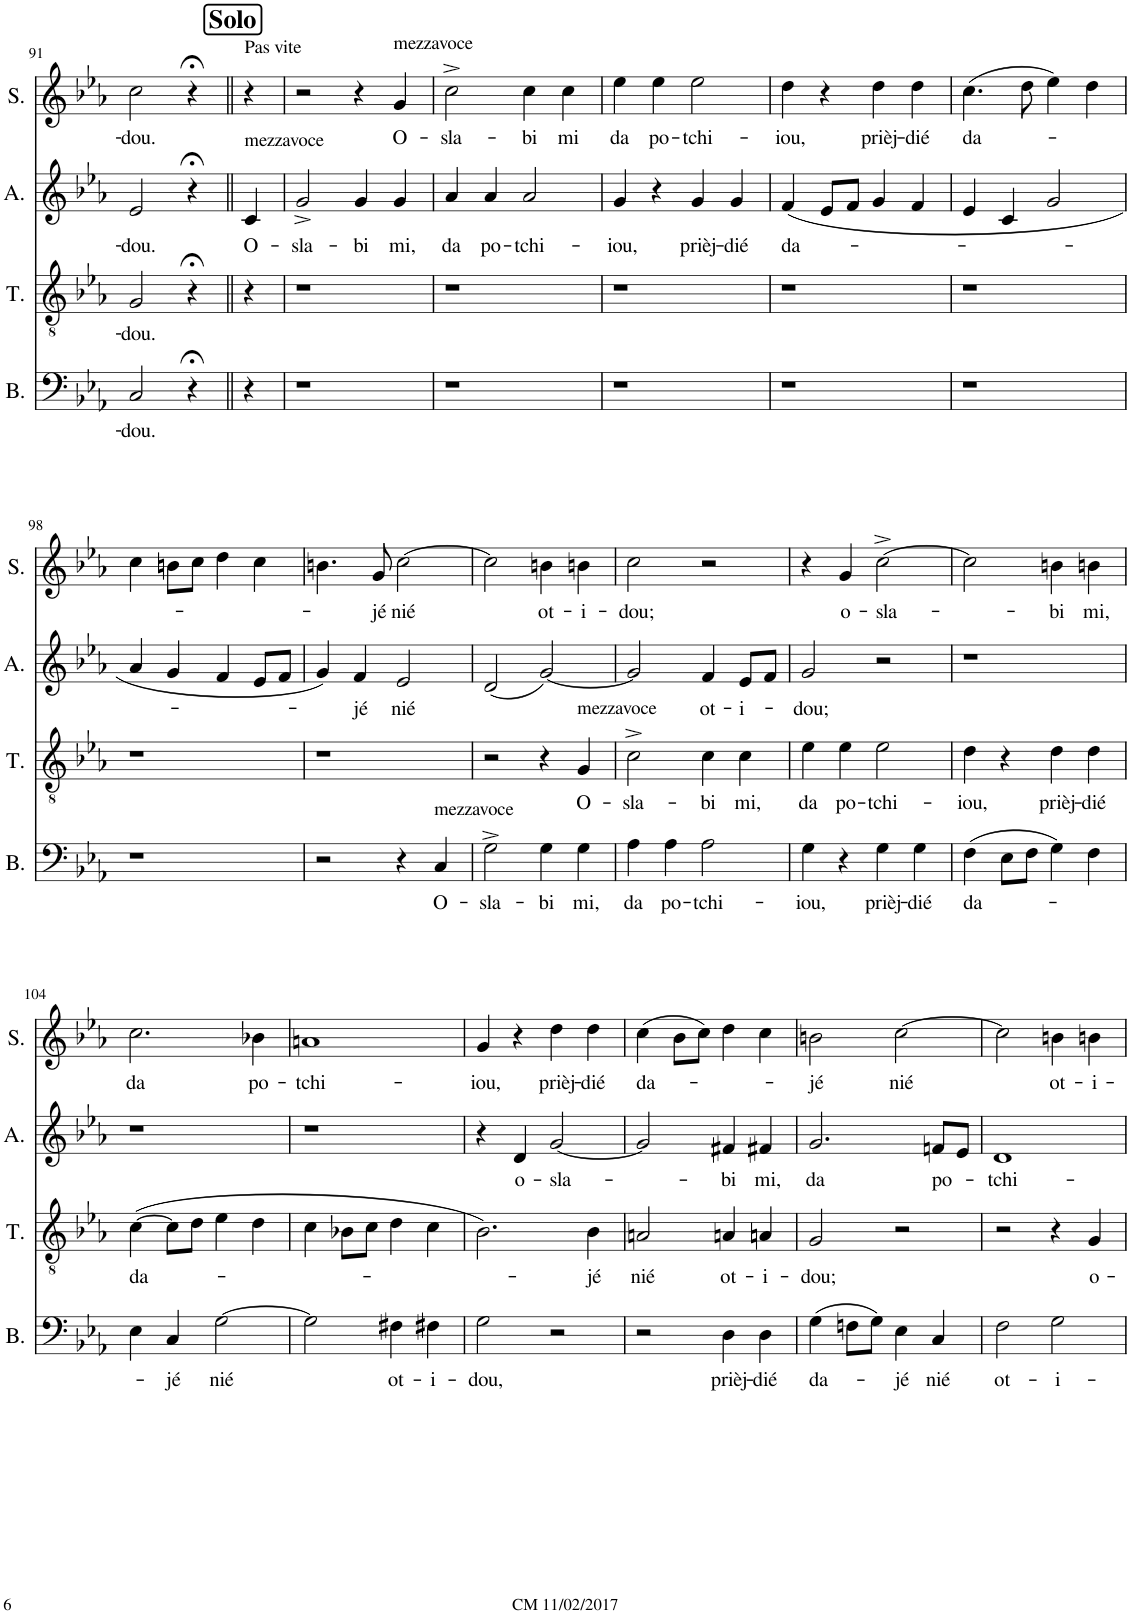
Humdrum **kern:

**kern	**text	**kern	**text	**kern	**text	**kern	**text
*part4	*part4	*part3	*part3	*part2	*part2	*part1	*part1
*staff4	*staff4	*staff3	*staff3	*staff2	*staff2	*staff1	*staff1
*I"Bass	*	*I"Ténor	*	*I"Alto	*	*I"Soprano	*
*I'B.	*	*I'T.	*	*I'A.	*	*I'S.	*
!!LO:PB:g=z
*clefF4	*	*clefGv2	*	*clefG2	*	*clefG2	*
*k[b-e-a-]	*	*k[b-e-a-]	*	*k[b-e-a-]	*	*k[b-e-a-]	*
*M4/4	*	*M4/4	*	*M4/4	*	*M4/4	*
=91	=91	=91	=91	=91	=91	=91	=91
!	!LO:LY:b	!	!LO:LY:b	!	!LO:LY:b	!	!LO:LY:b
2C/	-dou.	2G/	-dou.	2e-/	-dou.	2cc\	-dou.
4r;<	.	4r;<	.	4r;<	.	4r;<	.
!!LO:REH:place=s1:a:B:cj:fs=14:t=Solo
=92||	=92||	=92||	=92||	=92||	=92||	=92||	=92||
!	!	!	!	!	!	!LO:TX:a:t=Pas vite	!
!	!	!	!	!LO:TX:a:t=mezzavoce	!	!	!
!	!	!	!	!	!LO:LY:b	!	!
4r	.	4r	.	4c/	O-	4r	.
=93	=93	=93	=93	=93	=93	=93	=93
!	!	!	!	!	!LO:LY:b	!	!
1r	.	1r	.	2g^/	-sla-	2r	.
!	!	!	!	!	!LO:LY:b	!	!
.	.	.	.	4g/	-bi	4r	.
!	!	!	!	!	!	!LO:TX:a:t=mezzavoce	!
!	!	!	!	!	!LO:LY:b	!	!LO:LY:b
.	.	.	.	4g/	mi,	4g/	O-
=94	=94	=94	=94	=94	=94	=94	=94
!	!	!	!	!	!LO:LY:b	!	!LO:LY:b
1r	.	1r	.	4a-/	da	2cc^\	-sla-
!	!	!	!	!	!LO:LY:b	!	!
.	.	.	.	4a-/	po-	.	.
!	!	!	!	!	!LO:LY:b	!	!LO:LY:b
.	.	.	.	2a-/	-tchi-	4cc\	-bi
!	!	!	!	!	!	!	!LO:LY:b
.	.	.	.	.	.	4cc\	mi
=95	=95	=95	=95	=95	=95	=95	=95
!	!	!	!	!	!LO:LY:b	!	!LO:LY:b
1r	.	1r	.	4g/	-iou,	4ee-\	da
!	!	!	!	!	!	!	!LO:LY:b
.	.	.	.	4r	.	4ee-\	po-
!	!	!	!	!	!LO:LY:b	!	!LO:LY:b
.	.	.	.	4g/	prièj-	2ee-\	-tchi-
!	!	!	!	!	!LO:LY:b	!	!
.	.	.	.	4g/	-dié	.	.
=96	=96	=96	=96	=96	=96	=96	=96
!	!	!	!	!	!LO:LY:b	!	!LO:LY:b
1r	.	1r	.	(4f/	da-	4dd\	-iou,
.	.	.	.	8e-/L	.	4r	.
.	.	.	.	8f/J	.	.	.
!	!	!	!	!	!	!	!LO:LY:b
.	.	.	.	4g/	.	4dd\	prièj-
!	!	!	!	!	!	!	!LO:LY:b
.	.	.	.	4f/	.	4dd\	-dié
=97	=97	=97	=97	=97	=97	=97	=97
!	!	!	!	!	!	!	!LO:LY:b
1r	.	1r	.	4e-/	.	(4.cc\	da-
.	.	.	.	4c/	.	.	.
.	.	.	.	.	.	8dd\	.
.	.	.	.	2g/	.	4ee-\)	.
.	.	.	.	.	.	4dd\	.
!!LO:LB:g=z
=98	=98	=98	=98	=98	=98	=98	=98
1r	.	1r	.	4a-/	.	4cc\	.
.	.	.	.	4g/	.	8bn\L	.
.	.	.	.	.	.	8cc\J	.
.	.	.	.	4f/	.	4dd\	.
.	.	.	.	8e-/L	.	4cc\	.
.	.	.	.	8f/J	.	.	.
=99	=99	=99	=99	=99	=99	=99	=99
2r	.	1r	.	4g/)	.	4.bn\	.
!	!	!	!	!	!LO:LY:b	!	!
.	.	.	.	4f/	-jé	.	.
!	!	!	!	!	!	!	!LO:LY:b
.	.	.	.	.	.	8g/	-jé
!	!	!	!	!	!LO:LY:b	!	!LO:LY:b
4r	.	.	.	2e-/	nié	[2cc\	nié
!LO:TX:a:t=mezzavoce	!	!	!	!	!	!	!
!	!LO:LY:b	!	!	!	!	!	!
4C/	O-	.	.	.	.	.	.
=100	=100	=100	=100	=100	=100	=100	=100
!	!LO:LY:b	!	!	!	!	!	!
2G^\	-sla-	2r	.	(2d/	.	2cc\]	.
!	!LO:LY:b	!	!	!	!	!	!LO:LY:b
4G\	-bi	4r	.	[2g/)	.	4bn\	ot-
!	!	!LO:TX:a:t=mezzavoce	!	!	!	!	!
!	!LO:LY:b	!	!LO:LY:b	!	!	!	!LO:LY:b
4G\	mi,	4G/	O-	.	.	4bn\	-i-
=101	=101	=101	=101	=101	=101	=101	=101
!	!LO:LY:b	!	!LO:LY:b	!	!	!	!LO:LY:b
4A-\	da	2c^\	-sla-	2g/]	.	2cc\	-dou;
!	!LO:LY:b	!	!	!	!	!	!
4A-\	po-	.	.	.	.	.	.
!	!LO:LY:b	!	!LO:LY:b	!	!LO:LY:b	!	!
2A-\	-tchi-	4c\	-bi	4f/	ot-	2r	.
!	!	!	!LO:LY:b	!	!LO:LY:b	!	!
.	.	4c\	mi,	8e-/L	-i-	.	.
.	.	.	.	8f/J	.	.	.
=102	=102	=102	=102	=102	=102	=102	=102
!	!LO:LY:b	!	!LO:LY:b	!	!LO:LY:b	!	!
4G\	-iou,	4e-\	da	2g/	-dou;	4r	.
!	!	!	!LO:LY:b	!	!	!	!LO:LY:b
4r	.	4e-\	po-	.	.	4g/	o-
!	!LO:LY:b	!	!LO:LY:b	!	!	!	!LO:LY:b
4G\	prièj-	2e-\	-tchi-	2r	.	[2cc^\	-sla-
!	!LO:LY:b	!	!	!	!	!	!
4G\	-dié	.	.	.	.	.	.
=103	=103	=103	=103	=103	=103	=103	=103
!	!LO:LY:b	!	!LO:LY:b	!	!	!	!
(4F\	da-	4d\	-iou,	1r	.	2cc\]	.
8E-\L	.	4r	.	.	.	.	.
8F\J	.	.	.	.	.	.	.
!	!	!	!LO:LY:b	!	!	!	!LO:LY:b
4G\)	.	4d\	prièj-	.	.	4bn\	-bi
!	!	!	!LO:LY:b	!	!	!	!LO:LY:b
4F\	.	4d\	-dié	.	.	4bn\	mi,
!!LO:LB:g=z
=104	=104	=104	=104	=104	=104	=104	=104
!	!	!	!LO:LY:b	!	!	!	!LO:LY:b
4E-\	.	([4c\	da-	1r	.	2.cc\	da
!	!LO:LY:b	!	!	!	!	!	!
4C/	-jé	8c\L]	.	.	.	.	.
.	.	8d\J	.	.	.	.	.
!	!LO:LY:b	!	!	!	!	!	!
[2G\	nié	4e-\	.	.	.	.	.
!	!	!	!	!	!	!	!LO:LY:b
.	.	4d\	.	.	.	4b-X\	po-
=105	=105	=105	=105	=105	=105	=105	=105
!	!	!	!	!	!	!	!LO:LY:b
2G\]	.	4c\	.	1r	.	1an	-tchi-
.	.	8B-X\L	.	.	.	.	.
.	.	8c\J	.	.	.	.	.
!	!LO:LY:b	!	!	!	!	!	!
4F#X\	ot-	4d\	.	.	.	.	.
!	!LO:LY:b	!	!	!	!	!	!
4F#X\	-i-	4c\	.	.	.	.	.
=106	=106	=106	=106	=106	=106	=106	=106
!	!LO:LY:b	!	!	!	!	!	!LO:LY:b
2G\	-dou,	2.B-\)	.	4r	.	4g/	-iou,
!	!	!	!	!	!LO:LY:b	!	!
.	.	.	.	4d/	o-	4r	.
!	!	!	!	!	!LO:LY:b	!	!LO:LY:b
2r	.	.	.	[2g/	-sla-	4dd\	prièj-
!	!	!	!LO:LY:b	!	!	!	!LO:LY:b
.	.	4B-\	-jé	.	.	4dd\	-dié
=107	=107	=107	=107	=107	=107	=107	=107
!	!	!	!LO:LY:b	!	!	!	!LO:LY:b
2r	.	2An/	nié	2g/]	.	(4cc\	da-
.	.	.	.	.	.	8b-\L	.
.	.	.	.	.	.	8cc\J)	.
!	!LO:LY:b	!	!LO:LY:b	!	!LO:LY:b	!	!
4D\	prièj-	4An/	ot-	4f#X/	-bi	4dd\	.
!	!LO:LY:b	!	!LO:LY:b	!	!LO:LY:b	!	!
4D\	-dié	4An/	-i-	4f#X/	mi,	4cc\	.
=108	=108	=108	=108	=108	=108	=108	=108
!	!LO:LY:b	!	!LO:LY:b	!	!LO:LY:b	!	!LO:LY:b
(4G\	da-	2G/	-dou;	2.g/	da	2bn\	-jé
8Fn\L	.	.	.	.	.	.	.
8G\J)	.	.	.	.	.	.	.
!	!LO:LY:b	!	!	!	!	!	!LO:LY:b
4E-\	-jé	2r	.	.	.	[2cc\	nié
!	!LO:LY:b	!	!	!	!LO:LY:b	!	!
4C/	nié	.	.	8fn/L	po-	.	.
.	.	.	.	8e-/J	.	.	.
=109	=109	=109	=109	=109	=109	=109	=109
!	!LO:LY:b	!	!	!	!LO:LY:b	!	!
2F\	ot-	2r	.	1d	-tchi-	2cc\]	.
!	!LO:LY:b	!	!	!	!	!	!LO:LY:b
2G\	-i-	4r	.	.	.	4bn\	ot-
!	!	!	!LO:LY:b	!	!	!	!LO:LY:b
.	.	4G/	o-	.	.	4bn\	-i-
=	=	=	=	=	=	=	=
*-	*-	*-	*-	*-	*-	*-	*-
